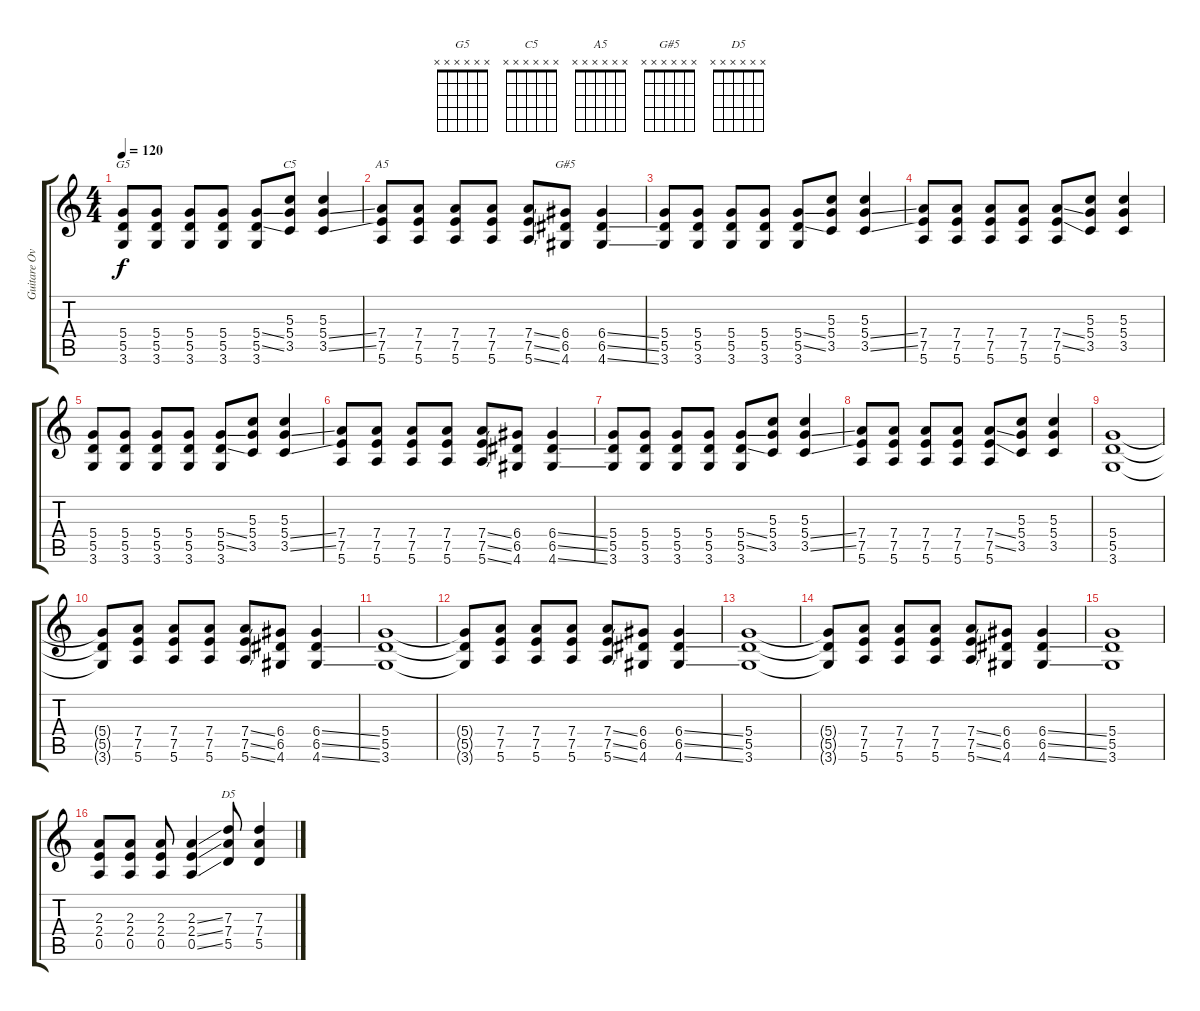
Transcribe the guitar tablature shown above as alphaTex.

\track ("Guitare Overdrive" "Guitare Ov") {instrument overdrivenguitar}
\staff {score tabs}
\tuning (E4 B3 G3 D3 A2 E2) {hide}
\chord ("G5" x x x x x x) {firstfret 0}
\chord ("C5" x x x x x x) {firstfret 0}
\chord ("A5" x x x x x x) {firstfret 0}
\chord ("G#5" x x x x x x) {firstfret 0}
\chord ("D5" x x x x x x) {firstfret 0}
\ts (4 4)
\tempo 120
\clef g2
\ks c
(5.4 5.5 3.6).8{ch "G5" dy f} (5.4 5.5 3.6).8 (5.4 5.5 3.6).8 (5.4 5.5 3.6).8 (5.4{ss} 5.5{ss} 3.6).8 (5.3 5.4 3.5).8{ch "C5"} (5.3 5.4{ss} 3.5{ss}).4 |
(7.4 7.5 5.6).8{ch "A5"} (7.4 7.5 5.6).8 (7.4 7.5 5.6).8 (7.4 7.5 5.6).8 (7.4{ss} 7.5{ss} 5.6{ss}).8 (6.4 6.5 4.6).8{ch "G#5"} (6.4{ss} 6.5{ss} 4.6{ss}).4 |
(5.4 5.5 3.6).8 (5.4 5.5 3.6).8 (5.4 5.5 3.6).8 (5.4 5.5 3.6).8 (5.4{ss} 5.5{ss} 3.6).8 (5.3 5.4 3.5).8 (5.3 5.4{ss} 3.5{ss}).4 |
(7.4 7.5 5.6).8 (7.4 7.5 5.6).8 (7.4 7.5 5.6).8 (7.4 7.5 5.6).8 (7.4{ss} 7.5{ss} 5.6).8 (5.3 5.4 3.5).8 (5.3 5.4 3.5).4 |
(5.4 5.5 3.6).8 (5.4 5.5 3.6).8 (5.4 5.5 3.6).8 (5.4 5.5 3.6).8 (5.4{ss} 5.5{ss} 3.6).8 (5.3 5.4 3.5).8 (5.3 5.4{ss} 3.5{ss}).4 |
(7.4 7.5 5.6).8 (7.4 7.5 5.6).8 (7.4 7.5 5.6).8 (7.4 7.5 5.6).8 (7.4{ss} 7.5{ss} 5.6{ss}).8 (6.4 6.5 4.6).8 (6.4{ss} 6.5{ss} 4.6{ss}).4 |
(5.4 5.5 3.6).8 (5.4 5.5 3.6).8 (5.4 5.5 3.6).8 (5.4 5.5 3.6).8 (5.4{ss} 5.5{ss} 3.6).8 (5.3 5.4 3.5).8 (5.3 5.4{ss} 3.5{ss}).4 |
(7.4 7.5 5.6).8 (7.4 7.5 5.6).8 (7.4 7.5 5.6).8 (7.4 7.5 5.6).8 (7.4{ss} 7.5{ss} 5.6).8 (5.3 5.4 3.5).8 (5.3 5.4 3.5).4 |
(5.4 5.5 3.6).1 |
(5.4{t} 5.5{t} 3.6{t}).8 (7.4 7.5 5.6).8 (7.4 7.5 5.6).8 (7.4 7.5 5.6).8 (7.4{ss} 7.5{ss} 5.6{ss}).8 (6.4 6.5 4.6).8 (6.4{ss} 6.5{ss} 4.6{ss}).4 |
(5.4 5.5 3.6).1 |
(5.4{t} 5.5{t} 3.6{t}).8 (7.4 7.5 5.6).8 (7.4 7.5 5.6).8 (7.4 7.5 5.6).8 (7.4{ss} 7.5{ss} 5.6{ss}).8 (6.4 6.5 4.6).8 (6.4{ss} 6.5{ss} 4.6{ss}).4 |
(5.4 5.5 3.6).1 |
(5.4{t} 5.5{t} 3.6{t}).8 (7.4 7.5 5.6).8 (7.4 7.5 5.6).8 (7.4 7.5 5.6).8 (7.4{ss} 7.5{ss} 5.6{ss}).8 (6.4 6.5 4.6).8 (6.4{ss} 6.5{ss} 4.6{ss}).4 |
(5.4 5.5 3.6).1 |
(2.3 2.4 0.5).8 (2.3 2.4 0.5).8 (2.3 2.4 0.5).8 (2.3{ss} 2.4{ss} 0.5{ss}).4 (7.3 7.4 5.5).8{ch "D5"} (7.3 7.4{ss} 5.5{ss}).4
